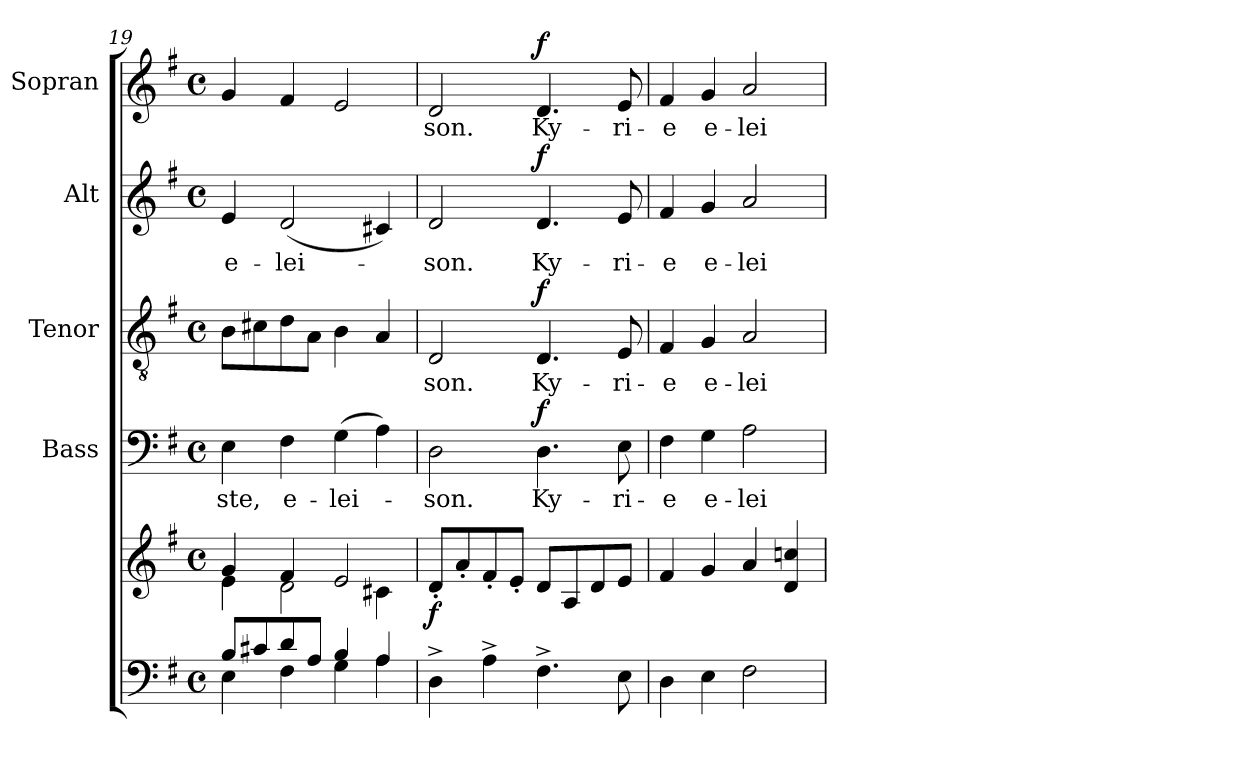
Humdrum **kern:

**kern	**kern	**dynam	**kern	**text	**dynam	**kern	**text	**dynam	**kern	**text	**dynam	**kern	**text	**dynam
*part5	*part5	*part5	*part4	*part4	*part4	*part3	*part3	*part3	*part2	*part2	*part2	*part1	*part1	*part1
*staff6	*staff5	*staff5/6	*staff4	*staff4	*staff4	*staff3	*staff3	*staff3	*staff2	*staff2	*staff2	*staff1	*staff1	*staff1
*	*	*	*I"Bass	*	*	*I"Tenor	*	*	*I"Alt	*	*	*I"Sopran	*	*
*	*	*	*I'B.	*	*	*I'T.	*	*	*I'A.	*	*	*I'S.	*	*
!!LO:LB:g=z
*clefF4	*clefG2	*	*clefF4	*	*	*clefGv2	*	*	*clefG2	*	*	*clefG2	*	*
*k[f#]	*k[f#]	*	*k[f#]	*	*	*k[f#]	*	*	*k[f#]	*	*	*k[f#]	*	*
*G:	*G:	*	*G:	*	*	*G:	*	*	*G:	*	*	*G:	*	*
*M4/4	*M4/4	*	*M4/4	*	*	*M4/4	*	*	*M4/4	*	*	*M4/4	*	*
*met(c)	*met(c)	*	*met(c)	*	*	*met(c)	*	*	*met(c)	*	*	*met(c)	*	*
=19	=19	=19	=19	=19	=19	=19	=19	=19	=19	=19	=19	=19	=19	=19
*^	*^	*	*	*	*	*	*	*	*	*	*	*	*	*
!	!	!	!	!	!	!LO:LY:b	!	!	!	!	!	!LO:LY:b	!	!	!	!
8B/L	4E\	4g/	4e\	.	4E\	-ste,	.	8B\L	.	.	4e/	e-	.	4g/	.	.
8c#X/	.	.	.	.	.	.	.	8c#X\	.	.	.	.	.	.	.	.
!	!	!	!	!	!	!LO:LY:b	!	!	!	!	!	!LO:LY:b	!	!	!	!
8d/	4F#\	4f#/	2d\	.	4F#\	e-	.	8d\	.	.	(<2d/	-lei-	.	4f#/	.	.
8A/J	.	.	.	.	.	.	.	8A\J	.	.	.	.	.	.	.	.
!	!	!	!	!	!	!LO:LY:b	!	!	!	!	!	!	!	!	!	!
4B/	4G\	2e/	.	.	(>4G\	-lei-	.	4B\	.	.	.	.	.	2e/	.	.
4A/	4A\	.	4c#X\	.	4A\)	.	.	4A/	.	.	4c#X/)	.	.	.	.	.
=20	=20	=20	=20	=20	=20	=20	=20	=20	=20	=20	=20	=20	=20	=20	=20	=20
!	!	!	!	!LO:DY:b	!	!LO:LY:b	!	!	!LO:LY:b	!	!	!LO:LY:b	!	!	!LO:LY:b	!
*v	*v	*	*	*	*	*	*	*	*	*	*	*	*	*	*	*
*	*v	*v	*	*	*	*	*	*	*	*	*	*	*	*	*
4D^>\	8d'</L	f	2D\	-son.	.	2D/	-son.	.	2d/	-son.	.	2d/	-son.	.
.	8a'</	.	.	.	.	.	.	.	.	.	.	.	.	.
4A^>\	8f#'</	.	.	.	.	.	.	.	.	.	.	.	.	.
.	8e'</J	.	.	.	.	.	.	.	.	.	.	.	.	.
!	!	!	!	!LO:LY:b	!LO:DY:a	!	!LO:LY:b	!LO:DY:a	!	!LO:LY:b	!LO:DY:a	!	!LO:LY:b	!LO:DY:a
4.F#^>\	8d/L	.	4.D\	Ky-	f	4.D/	Ky-	f	4.d/	Ky-	f	4.d/	Ky-	f
.	8A/	.	.	.	.	.	.	.	.	.	.	.	.	.
.	8d/	.	.	.	.	.	.	.	.	.	.	.	.	.
!	!	!	!	!LO:LY:b	!	!	!LO:LY:b	!	!	!LO:LY:b	!	!	!LO:LY:b	!
8E\	8e/J	.	8E\	-ri-	.	8E/	-ri-	.	8e/	-ri-	.	8e/	-ri-	.
=21	=21	=21	=21	=21	=21	=21	=21	=21	=21	=21	=21	=21	=21	=21
!	!	!	!	!LO:LY:b	!	!	!LO:LY:b	!	!	!LO:LY:b	!	!	!LO:LY:b	!
4D\	4f#/	.	4F#\	-e	.	4F#/	-e	.	4f#/	-e	.	4f#/	-e	.
!	!	!	!	!LO:LY:b	!	!	!LO:LY:b	!	!	!LO:LY:b	!	!	!LO:LY:b	!
4E\	4g/	.	4G\	e-	.	4G/	e-	.	4g/	e-	.	4g/	e-	.
!	!	!	!	!LO:LY:b	!	!	!LO:LY:b	!	!	!LO:LY:b	!	!	!LO:LY:b	!
2F#\	4a/	.	2A\	-lei-	.	2A/	-lei-	.	2a/	-lei-	.	2a/	-lei-	.
.	4d/ 4ccn/	.	.	.	.	.	.	.	.	.	.	.	.	.
=	=	=	=	=	=	=	=	=	=	=	=	=	=	=
*-	*-	*-	*-	*-	*-	*-	*-	*-	*-	*-	*-	*-	*-	*-
